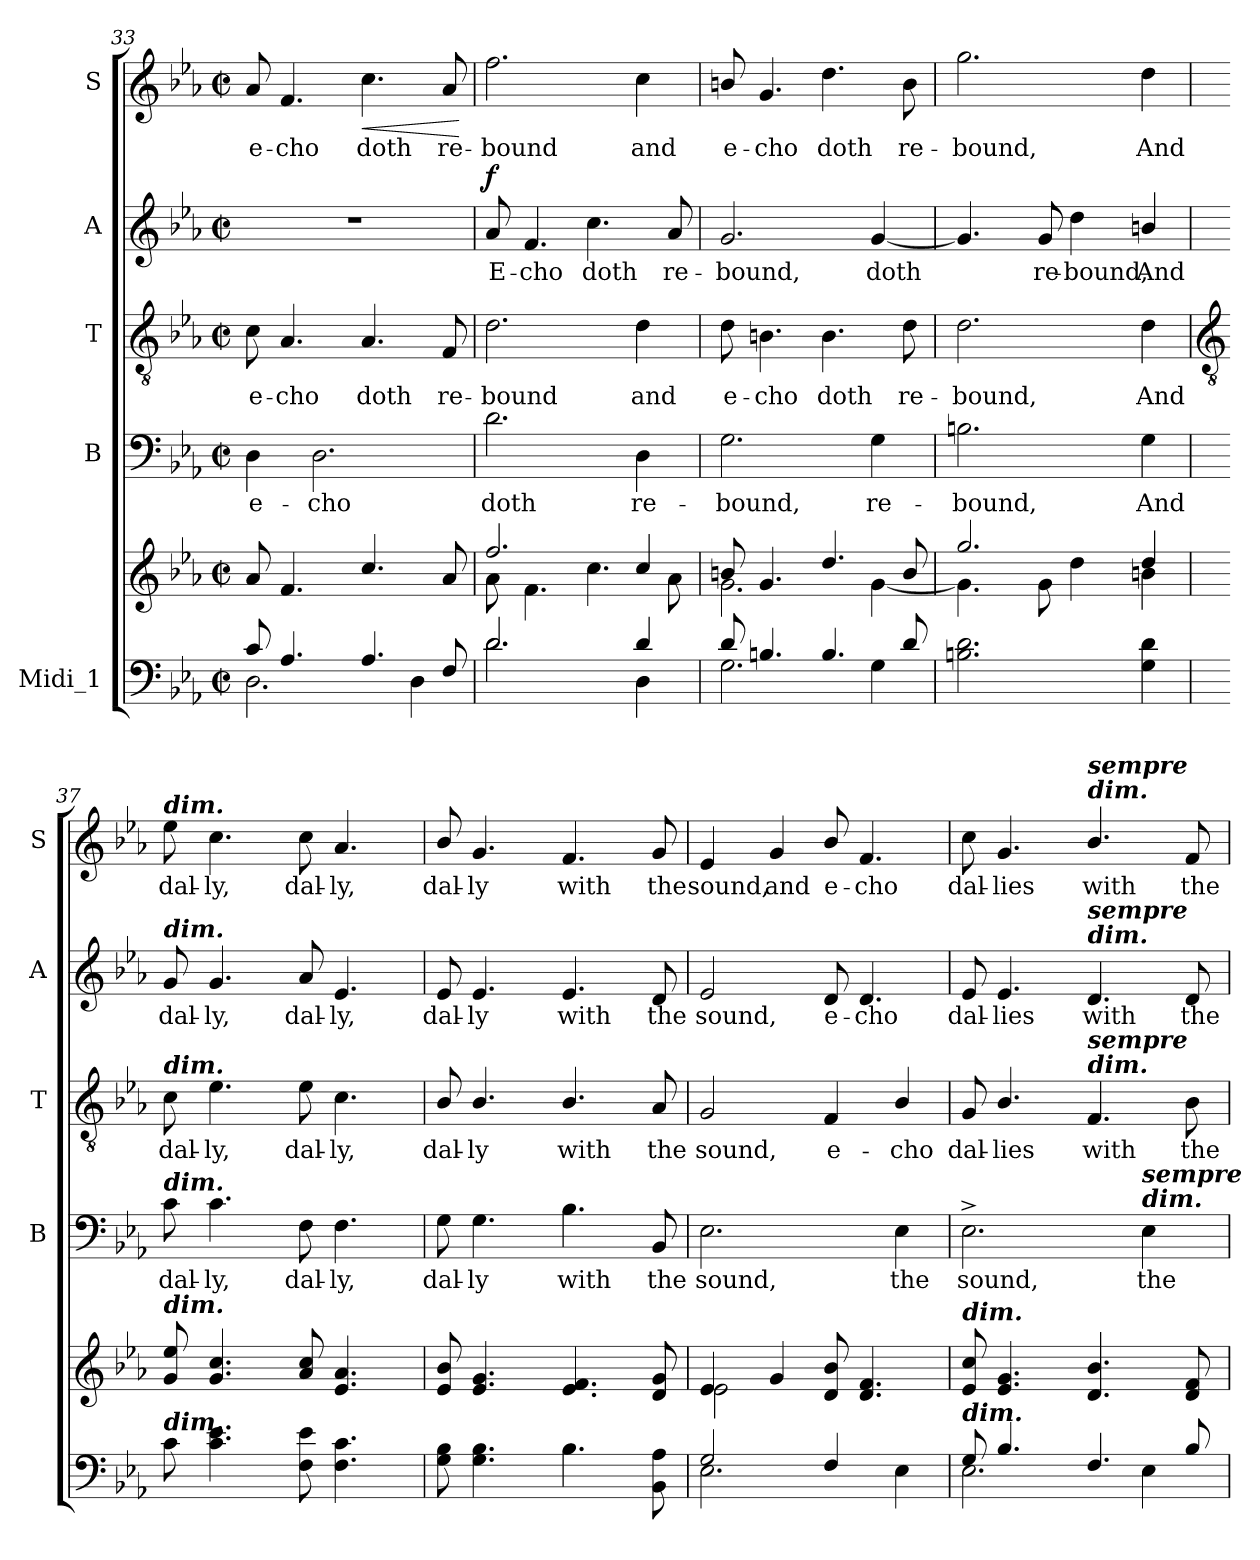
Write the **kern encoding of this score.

**kern	**kern	**kern	**text	**kern	**text	**kern	**text	**dynam	**kern	**text	**dynam
*part5	*part5	*part4	*part4	*part3	*part3	*part2	*part2	*part2	*part1	*part1	*part1
*staff6	*staff5	*staff4	*staff4	*staff3	*staff3	*staff2	*staff2	*staff2	*staff1	*staff1	*staff1
*I"Midi_1	*	*I"B	*	*I"T	*	*I"A	*	*	*I"S	*	*
*	*	*I'B	*	*I'T	*	*I'A	*	*	*I'S	*	*
*clefF4	*clefG2	*clefF4	*	*clefGv2	*	*clefG2	*	*	*clefG2	*	*
*k[b-e-a-]	*k[b-e-a-]	*k[b-e-a-]	*	*k[b-e-a-]	*	*k[b-e-a-]	*	*	*k[b-e-a-]	*	*
*E-:	*E-:	*E-:	*	*E-:	*	*E-:	*	*	*E-:	*	*
*M2/2	*M2/2	*M2/2	*	*M2/2	*	*M2/2	*	*	*M2/2	*	*
*met(c|)	*met(c|)	*met(c|)	*	*met(c|)	*	*met(c|)	*	*	*met(c|)	*	*
=33	=33	=33	=33	=33	=33	=33	=33	=33	=33	=33	=33
*^	*^	*	*	*	*	*	*	*	*	*	*
!	!	!	!	!	!LO:LY:b	!	!LO:LY:b	!	!	!	!	!LO:LY:b	!
8c/	2.D\	8a-/	4ryy	4D	e-	8c	e-	1r	.	.	8a-	e-	.
!	!	!	!	!	!	!	!LO:LY:b	!	!	!	!	!LO:LY:b	!
4.A-/	.	4.f/	.	.	.	4.A-	-cho	.	.	.	4.f	-cho	.
!	!	!	!	!	!LO:LY:b	!	!	!	!	!	!	!	!
.	.	.	4ryy	2.D	-cho	.	.	.	.	.	.	.	.
!	!	!	!	!	!	!	!LO:LY:b	!	!	!	!	!LO:LY:b	!LO:HP:b
4.A-/	.	4.cc/	4ryy	.	.	4.A-	doth	.	.	.	4.cc	doth	<
.	4D\	.	4ryy	.	.	.	.	.	.	.	.	.	.
!	!	!	!	!	!	!	!LO:LY:b	!	!	!	!	!LO:LY:b	!
8F/	.	8a-/	.	.	.	8F	re-	.	.	.	8a-	re-	.
*v	*v	*	*	*	*	*	*	*	*	*	*	*	*
*	*v	*v	*	*	*	*	*	*	*	*	*	*
.	.	.	.	.	.	.	.	.	.	.	[
=34	=34	=34	=34	=34	=34	=34	=34	=34	=34	=34	=34
*^	*^	*	*	*	*	*	*	*	*	*	*
!	!	!	!	!	!LO:LY:b	!	!LO:LY:b	!	!LO:LY:b	!LO:DY:b	!	!LO:LY:b	!
2.d/	2.d\	2.ff/	8a-\	2.d	doth	2.d	-bound	8a-	E-	f	2.ff	-bound	.
!	!	!	!	!	!	!	!	!	!LO:LY:b	!	!	!	!
.	.	.	4.f\	.	.	.	.	4.f	-cho	.	.	.	.
!	!	!	!	!	!	!	!	!	!LO:LY:b	!	!	!	!
.	.	.	4.cc\	.	.	.	.	4.cc	doth	.	.	.	.
!	!	!	!	!	!LO:LY:b	!	!LO:LY:b	!	!	!	!	!LO:LY:b	!
4d/	4D\	4cc/	.	4D	re-	4d	and	.	.	.	4cc	and	.
!	!	!	!	!	!	!	!	!	!LO:LY:b	!	!	!	!
.	.	.	8a-\	.	.	.	.	8a-	re-	.	.	.	.
=35	=35	=35	=35	=35	=35	=35	=35	=35	=35	=35	=35	=35	=35
!	!	!	!	!	!LO:LY:b	!	!LO:LY:b	!	!LO:LY:b	!	!	!LO:LY:b	!
8d/	2.G\	8bn/	2.g\	2.G	-bound,	8d	e-	2.g	-bound,	.	8bn/	e-	.
!	!	!	!	!	!	!	!LO:LY:b	!	!	!	!	!LO:LY:b	!
4.Bn/	.	4.g/	.	.	.	4.Bn	-cho	.	.	.	4.g	-cho	.
!	!	!	!	!	!	!	!LO:LY:b	!	!	!	!	!LO:LY:b	!
4.B/	.	4.dd/	.	.	.	4.B	doth	.	.	.	4.dd	doth	.
!	!	!	!	!	!LO:LY:b	!	!	!	!LO:LY:b	!	!	!	!
.	4G\	.	[4g\	4G	re-	.	.	[4g	doth	.	.	.	.
!	!	!	!	!	!	!	!LO:LY:b	!	!	!	!	!LO:LY:b	!
8d/	.	8b/	.	.	.	8d	re-	.	.	.	8b	re-	.
=36	=36	=36	=36	=36	=36	=36	=36	=36	=36	=36	=36	=36	=36
!	!	!	!	!	!LO:LY:b	!	!LO:LY:b	!	!	!	!	!LO:LY:b	!
2.Bn\ 2.d\	4ryy	2.gg/	4.g\]	2.Bn	-bound,	2.d	-bound,	4.g]	.	.	2.gg	-bound,	.
.	4ryy	.	.	.	.	.	.	.	.	.	.	.	.
!	!	!	!	!	!	!	!	!	!LO:LY:b	!	!	!	!
.	.	.	8g\	.	.	.	.	8g	re-	.	.	.	.
!	!	!	!	!	!	!	!	!	!LO:LY:b	!	!	!	!
.	4ryy	.	4dd\	.	.	.	.	4dd	-bound,	.	.	.	.
!	!	!	!	!	!LO:LY:b	!	!LO:LY:b	!	!LO:LY:b	!	!	!LO:LY:b	!
4G\ 4d\	4ryy	4dd/	4bn\	4G	And	4d	And	4bn/	And	.	4dd	And	.
!!LO:LB:g=z
=37	=37	=37	=37	=37	=37	=37	=37	=37	=37	=37	=37	=37	=37
*	*	*	*	*	*	*clefGv2	*	*	*	*	*	*	*
!	!	!	!	!	!	!	!	!	!	!	!LO:TX:a:Bi:t=dim.	!	!
!	!	!	!	!	!	!	!	!LO:TX:a:Bi:t=dim.	!	!	!	!	!
!	!	!	!	!	!	!LO:TX:a:Bi:t=dim.	!	!	!	!	!	!	!
!	!	!	!	!LO:TX:a:Bi:t=dim.	!	!	!	!	!	!	!	!	!
!	!	!LO:TX:a:Bi:t=dim.	!	!	!	!	!	!	!	!	!	!	!
!LO:TX:a:Bi:t=dim.	!	!	!	!	!	!	!	!	!	!	!	!	!
!	!	!	!	!	!LO:LY:b	!	!LO:LY:b	!	!LO:LY:b	!	!	!LO:LY:b	!
8c\	4ryy	8g/ 8ee-/	4ryy	8c	dal-	8c	dal-	8g	dal-	.	8ee-	dal-	.
!	!	!	!	!	!LO:LY:b	!	!LO:LY:b	!	!LO:LY:b	!	!	!LO:LY:b	!
4.c\ 4.e-\	.	4.g/ 4.cc/	.	4.c	-ly,	4.e-	-ly,	4.g	-ly,	.	4.cc	-ly,	.
.	4ryy	.	4ryy	.	.	.	.	.	.	.	.	.	.
!	!	!	!	!	!LO:LY:b	!	!LO:LY:b	!	!LO:LY:b	!	!	!LO:LY:b	!
8F\ 8e-\	4ryy	8a-/ 8cc/	4ryy	8F	dal-	8e-	dal-	8a-	dal-	.	8cc	dal-	.
!	!	!	!	!	!LO:LY:b	!	!LO:LY:b	!	!LO:LY:b	!	!	!LO:LY:b	!
4.F\ 4.c\	.	4.e-/ 4.a-/	.	4.F	-ly,	4.c	-ly,	4.e-	-ly,	.	4.a-	-ly,	.
.	4ryy	.	4ryy	.	.	.	.	.	.	.	.	.	.
=38	=38	=38	=38	=38	=38	=38	=38	=38	=38	=38	=38	=38	=38
!	!	!	!	!	!LO:LY:b	!	!LO:LY:b	!	!LO:LY:b	!	!	!LO:LY:b	!
8G\ 8B-\	4ryy	8e-/ 8b-/	4ryy	8G	dal-	8B-/	dal-	8e-	dal-	.	8b-/	dal-	.
!	!	!	!	!	!LO:LY:b	!	!LO:LY:b	!	!LO:LY:b	!	!	!LO:LY:b	!
4.G\ 4.B-\	.	4.e-/ 4.g/	.	4.G	-ly	4.B-/	-ly	4.e-	-ly	.	4.g	-ly	.
.	4ryy	.	4ryy	.	.	.	.	.	.	.	.	.	.
!	!	!	!	!	!LO:LY:b	!	!LO:LY:b	!	!LO:LY:b	!	!	!LO:LY:b	!
4.B-\	4ryy	4.e-/ 4.f/	4ryy	4.B-	with	4.B-/	with	4.e-	with	.	4.f	with	.
.	4ryy	.	4ryy	.	.	.	.	.	.	.	.	.	.
!	!	!	!	!	!LO:LY:b	!	!LO:LY:b	!	!LO:LY:b	!	!	!LO:LY:b	!
8BB-\ 8A-\	.	8d/ 8g/	.	8BB-	the	8A-	the	8d	the	.	8g	the	.
=39	=39	=39	=39	=39	=39	=39	=39	=39	=39	=39	=39	=39	=39
!	!	!	!	!	!LO:LY:b	!	!LO:LY:b	!	!LO:LY:b	!	!	!LO:LY:b	!
2G/	2.E-\	4e-/	2e-\	2.E-	sound,	2G	sound,	2e-	sound,	.	4e-	sound,	.
!	!	!	!	!	!	!	!	!	!	!	!	!LO:LY:b	!
.	.	4g/	.	.	.	.	.	.	.	.	4g	and	.
!	!	!	!	!	!	!	!LO:LY:b	!	!LO:LY:b	!	!	!LO:LY:b	!
4F/	.	8d/ 8b-/	2ryy	.	.	4F	e-	8d	e-	.	8b-/	e-	.
!	!	!	!	!	!	!	!	!	!LO:LY:b	!	!	!LO:LY:b	!
.	.	4.d/ 4.f/	.	.	.	.	.	4.d	-cho	.	4.f	-cho	.
!	!	!	!	!	!LO:LY:b	!	!LO:LY:b	!	!	!	!	!	!
4ryy	4E-\	.	.	4E-	the	4B-/	-cho	.	.	.	.	.	.
=40	=40	=40	=40	=40	=40	=40	=40	=40	=40	=40	=40	=40	=40
!	!	!LO:TX:a:Bi:t=dim.	!	!	!	!	!	!	!	!	!	!	!
!LO:TX:a:Bi:t=dim.	!	!	!	!	!	!	!	!	!	!	!	!	!
!	!	!	!	!	!LO:LY:b	!	!LO:LY:b	!	!LO:LY:b	!	!	!LO:LY:b	!
8G/	2.E-\	8e-/ 8cc/	4ryy	2.E-^	sound,	8G	dal-	8e-	dal-	.	8cc	dal-	.
!	!	!	!	!	!	!	!LO:LY:b	!	!LO:LY:b	!	!	!LO:LY:b	!
4.B-/	.	4.e-/ 4.g/	.	.	.	4.B-/	-lies	4.e-	-lies	.	4.g	-lies	.
.	.	.	4ryy	.	.	.	.	.	.	.	.	.	.
!	!	!	!	!	!	!	!	!	!	!	!LO:TX:a:Bi:t=dim.	!	!
!	!	!	!	!	!	!	!	!	!	!	!LO:TX:a:Bi:t=sempre	!	!
!	!	!	!	!	!	!	!	!LO:TX:a:Bi:t=dim.	!	!	!	!	!
!	!	!	!	!	!	!	!	!LO:TX:a:Bi:t=sempre	!	!	!	!	!
!	!	!	!	!	!	!LO:TX:a:Bi:t=dim.	!	!	!	!	!	!	!
!	!	!	!	!	!	!LO:TX:a:Bi:t=sempre	!	!	!	!	!	!	!
!	!	!	!	!	!	!	!LO:LY:b	!	!LO:LY:b	!	!	!LO:LY:b	!
4.F/	.	4.d/ 4.b-/	4ryy	.	.	4.F	with	4.d	with	.	4.b-/	with	.
!	!	!	!	!LO:TX:a:Bi:t=dim.	!	!	!	!	!	!	!	!	!
!	!	!	!	!LO:TX:a:Bi:t=sempre	!	!	!	!	!	!	!	!	!
!	!	!	!	!	!LO:LY:b	!	!	!	!	!	!	!	!
.	4E-\	.	4ryy	4E-	the	.	.	.	.	.	.	.	.
!	!	!	!	!	!	!	!LO:LY:b	!	!LO:LY:b	!	!	!LO:LY:b	!
8B-/	.	8d/ 8f/	.	.	.	8B-\	the	8d	the	.	8f	the	.
*v	*v	*	*	*	*	*	*	*	*	*	*	*	*
*	*v	*v	*	*	*	*	*	*	*	*	*	*
=	=	=	=	=	=	=	=	=	=	=	=
*-	*-	*-	*-	*-	*-	*-	*-	*-	*-	*-	*-
